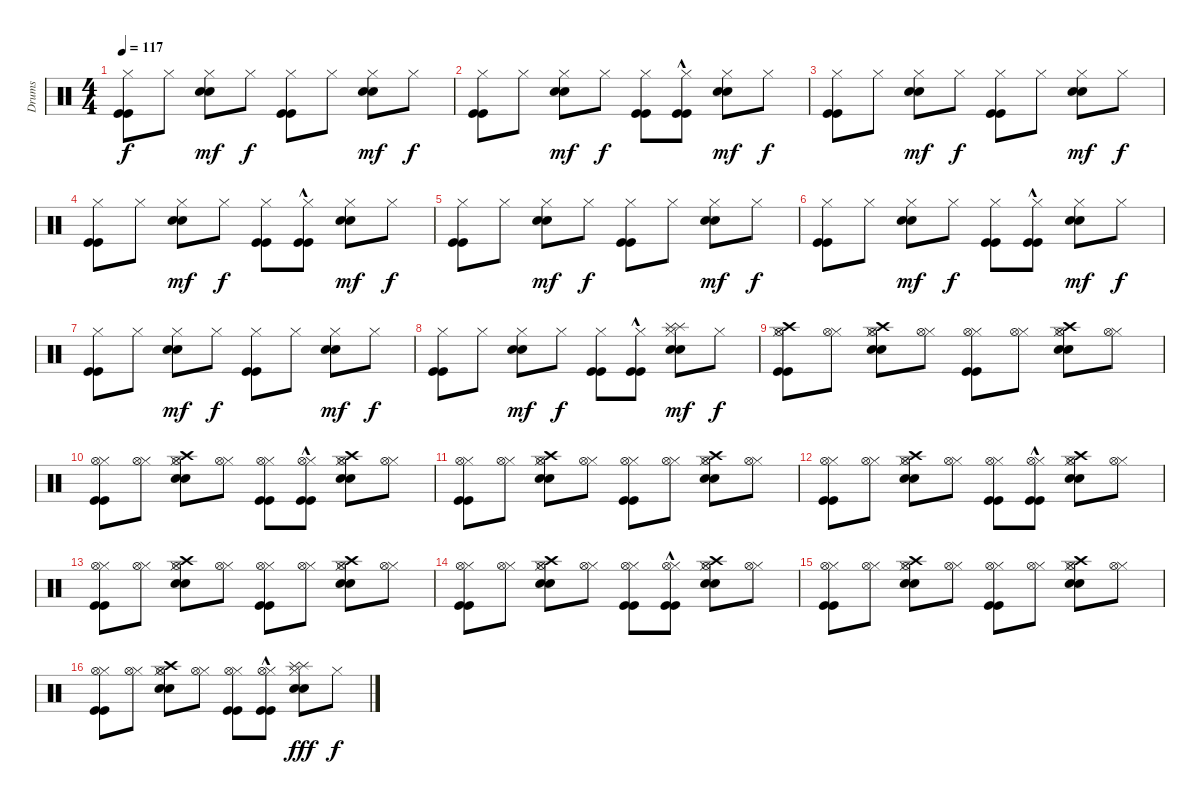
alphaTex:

\track ("Drums" "Drums") {instrument percussion}
\staff {score}
\articulation defaults
\ts (4 4)
\tempo 117
\clef neutral
\ks c
("Kick (hit)" "Kick (hit)" "Hi-Hat (closed)").8{dy f} "Hi-Hat (closed)".8 ("Snare (hit) 2" "Snare (hit) 2" "Hi-Hat (closed)").8{dy mf} "Hi-Hat (closed)".8{dy f} ("Kick (hit)" "Kick (hit)" "Hi-Hat (closed)").8 "Hi-Hat (closed)".8 ("Snare (hit) 2" "Snare (hit) 2" "Hi-Hat (closed)").8{dy mf} "Hi-Hat (closed)".8{dy f} |
("Kick (hit)" "Kick (hit)" "Hi-Hat (closed)").8 "Hi-Hat (closed)".8 ("Snare (hit) 2" "Snare (hit) 2" "Hi-Hat (closed)").8{dy mf} "Hi-Hat (closed)".8{dy f} ("Kick (hit)" "Kick (hit)" "Hi-Hat (closed)").8 ("Kick (hit)"{hac} "Kick (hit)"{hac} "Hi-Hat (closed)").8 ("Snare (hit) 2" "Snare (hit) 2" "Hi-Hat (closed)").8{dy mf} "Hi-Hat (closed)".8{dy f} |
("Kick (hit)" "Kick (hit)" "Hi-Hat (closed)").8 "Hi-Hat (closed)".8 ("Snare (hit) 2" "Snare (hit) 2" "Hi-Hat (closed)").8{dy mf} "Hi-Hat (closed)".8{dy f} ("Kick (hit)" "Kick (hit)" "Hi-Hat (closed)").8 "Hi-Hat (closed)".8 ("Snare (hit) 2" "Snare (hit) 2" "Hi-Hat (closed)").8{dy mf} "Hi-Hat (closed)".8{dy f} |
("Kick (hit)" "Kick (hit)" "Hi-Hat (closed)").8 "Hi-Hat (closed)".8 ("Snare (hit) 2" "Snare (hit) 2" "Hi-Hat (closed)").8{dy mf} "Hi-Hat (closed)".8{dy f} ("Kick (hit)" "Kick (hit)" "Hi-Hat (closed)").8 ("Kick (hit)"{hac} "Kick (hit)"{hac} "Hi-Hat (closed)").8 ("Snare (hit) 2" "Snare (hit) 2" "Hi-Hat (closed)").8{dy mf} "Hi-Hat (closed)".8{dy f} |
("Kick (hit)" "Kick (hit)" "Hi-Hat (closed)").8 "Hi-Hat (closed)".8 ("Snare (hit) 2" "Snare (hit) 2" "Hi-Hat (closed)").8{dy mf} "Hi-Hat (closed)".8{dy f} ("Kick (hit)" "Kick (hit)" "Hi-Hat (closed)").8 "Hi-Hat (closed)".8 ("Snare (hit) 2" "Snare (hit) 2" "Hi-Hat (closed)").8{dy mf} "Hi-Hat (closed)".8{dy f} |
("Kick (hit)" "Kick (hit)" "Hi-Hat (closed)").8 "Hi-Hat (closed)".8 ("Snare (hit) 2" "Snare (hit) 2" "Hi-Hat (closed)").8{dy mf} "Hi-Hat (closed)".8{dy f} ("Kick (hit)" "Kick (hit)" "Hi-Hat (closed)").8 ("Kick (hit)"{hac} "Kick (hit)"{hac} "Hi-Hat (closed)").8 ("Snare (hit) 2" "Snare (hit) 2" "Hi-Hat (closed)").8{dy mf} "Hi-Hat (closed)".8{dy f} |
("Kick (hit)" "Kick (hit)" "Hi-Hat (closed)").8 "Hi-Hat (closed)".8 ("Snare (hit) 2" "Snare (hit) 2" "Hi-Hat (closed)").8{dy mf} "Hi-Hat (closed)".8{dy f} ("Kick (hit)" "Kick (hit)" "Hi-Hat (closed)").8 "Hi-Hat (closed)".8 ("Snare (hit) 2" "Snare (hit) 2" "Hi-Hat (closed)").8{dy mf} "Hi-Hat (closed)".8{dy f} |
("Kick (hit)" "Kick (hit)" "Hi-Hat (closed)").8 "Hi-Hat (closed)".8 ("Snare (hit) 2" "Snare (hit) 2" "Hi-Hat (closed)").8{dy mf} "Hi-Hat (closed)".8{dy f} ("Kick (hit)" "Kick (hit)" "Hi-Hat (closed)").8 ("Kick (hit)"{hac} "Kick (hit)"{hac} "Hi-Hat (closed)").8 ("Snare (hit) 2" "Snare (hit) 2" "Hi-Hat (closed)" "Splash (hit)" "Splash (hit)").8{dy mf} "Hi-Hat (closed)".8{dy f} |
("Kick (hit)" "Kick (hit)" "Hi-Hat (closed)" "Hi-Hat (open)" "Crash high (hit)").8 ("Hi-Hat (closed)" "Hi-Hat (open)").8 ("Snare (hit) 2" "Snare (hit) 2" "Hi-Hat (closed)" "Hi-Hat (open)" "Crash high (hit)").8 ("Hi-Hat (closed)" "Hi-Hat (open)").8 ("Kick (hit)" "Kick (hit)" "Hi-Hat (closed)" "Hi-Hat (open)").8 ("Hi-Hat (closed)" "Hi-Hat (open)").8 ("Snare (hit) 2" "Snare (hit) 2" "Hi-Hat (closed)" "Hi-Hat (open)" "Crash high (hit)").8 ("Hi-Hat (closed)" "Hi-Hat (open)").8 |
("Kick (hit)" "Kick (hit)" "Hi-Hat (closed)" "Hi-Hat (open)").8 ("Hi-Hat (closed)" "Hi-Hat (open)").8 ("Snare (hit) 2" "Snare (hit) 2" "Hi-Hat (closed)" "Hi-Hat (open)" "Crash high (hit)").8 ("Hi-Hat (closed)" "Hi-Hat (open)").8 ("Kick (hit)" "Kick (hit)" "Hi-Hat (closed)" "Hi-Hat (open)").8 ("Kick (hit)"{hac} "Kick (hit)"{hac} "Hi-Hat (closed)" "Hi-Hat (open)").8 ("Snare (hit) 2" "Snare (hit) 2" "Hi-Hat (closed)" "Hi-Hat (open)" "Crash high (hit)").8 ("Hi-Hat (closed)" "Hi-Hat (open)").8 |
("Kick (hit)" "Kick (hit)" "Hi-Hat (closed)" "Hi-Hat (open)").8 ("Hi-Hat (closed)" "Hi-Hat (open)").8 ("Snare (hit) 2" "Snare (hit) 2" "Hi-Hat (closed)" "Hi-Hat (open)" "Crash high (hit)").8 ("Hi-Hat (closed)" "Hi-Hat (open)").8 ("Kick (hit)" "Kick (hit)" "Hi-Hat (closed)" "Hi-Hat (open)").8 ("Hi-Hat (closed)" "Hi-Hat (open)").8 ("Snare (hit) 2" "Snare (hit) 2" "Hi-Hat (closed)" "Hi-Hat (open)" "Crash high (hit)").8 ("Hi-Hat (closed)" "Hi-Hat (open)").8 |
("Kick (hit)" "Kick (hit)" "Hi-Hat (closed)" "Hi-Hat (open)").8 ("Hi-Hat (closed)" "Hi-Hat (open)").8 ("Snare (hit) 2" "Snare (hit) 2" "Hi-Hat (closed)" "Hi-Hat (open)" "Crash high (hit)").8 ("Hi-Hat (closed)" "Hi-Hat (open)").8 ("Kick (hit)" "Kick (hit)" "Hi-Hat (closed)" "Hi-Hat (open)").8 ("Kick (hit)"{hac} "Kick (hit)"{hac} "Hi-Hat (closed)" "Hi-Hat (open)").8 ("Snare (hit) 2" "Snare (hit) 2" "Hi-Hat (closed)" "Hi-Hat (open)" "Crash high (hit)").8 ("Hi-Hat (closed)" "Hi-Hat (open)").8 |
("Kick (hit)" "Kick (hit)" "Hi-Hat (closed)" "Hi-Hat (open)").8 ("Hi-Hat (closed)" "Hi-Hat (open)").8 ("Snare (hit) 2" "Snare (hit) 2" "Hi-Hat (closed)" "Hi-Hat (open)" "Crash high (hit)").8 ("Hi-Hat (closed)" "Hi-Hat (open)").8 ("Kick (hit)" "Kick (hit)" "Hi-Hat (closed)" "Hi-Hat (open)").8 ("Hi-Hat (closed)" "Hi-Hat (open)").8 ("Snare (hit) 2" "Snare (hit) 2" "Hi-Hat (closed)" "Hi-Hat (open)" "Crash high (hit)").8 ("Hi-Hat (closed)" "Hi-Hat (open)").8 |
("Kick (hit)" "Kick (hit)" "Hi-Hat (closed)" "Hi-Hat (open)").8 ("Hi-Hat (closed)" "Hi-Hat (open)").8 ("Snare (hit) 2" "Snare (hit) 2" "Hi-Hat (closed)" "Hi-Hat (open)" "Crash high (hit)").8 ("Hi-Hat (closed)" "Hi-Hat (open)").8 ("Kick (hit)" "Kick (hit)" "Hi-Hat (closed)" "Hi-Hat (open)").8 ("Kick (hit)"{hac} "Kick (hit)"{hac} "Hi-Hat (closed)" "Hi-Hat (open)").8 ("Snare (hit) 2" "Snare (hit) 2" "Hi-Hat (closed)" "Hi-Hat (open)" "Crash high (hit)").8 ("Hi-Hat (closed)" "Hi-Hat (open)").8 |
("Kick (hit)" "Kick (hit)" "Hi-Hat (closed)" "Hi-Hat (open)").8 ("Hi-Hat (closed)" "Hi-Hat (open)").8 ("Snare (hit) 2" "Snare (hit) 2" "Hi-Hat (closed)" "Hi-Hat (open)" "Crash high (hit)").8 ("Hi-Hat (closed)" "Hi-Hat (open)").8 ("Kick (hit)" "Kick (hit)" "Hi-Hat (closed)" "Hi-Hat (open)").8 ("Hi-Hat (closed)" "Hi-Hat (open)").8 ("Snare (hit) 2" "Snare (hit) 2" "Hi-Hat (closed)" "Hi-Hat (open)" "Crash high (hit)").8 ("Hi-Hat (closed)" "Hi-Hat (open)").8 |
("Kick (hit)" "Kick (hit)" "Hi-Hat (closed)" "Hi-Hat (open)").8 ("Hi-Hat (closed)" "Hi-Hat (open)").8 ("Snare (hit) 2" "Snare (hit) 2" "Hi-Hat (closed)" "Hi-Hat (open)" "Crash high (hit)").8 ("Hi-Hat (closed)" "Hi-Hat (open)").8 ("Kick (hit)" "Kick (hit)" "Hi-Hat (closed)" "Hi-Hat (open)").8 ("Kick (hit)"{hac} "Kick (hit)"{hac} "Hi-Hat (closed)" "Hi-Hat (open)").8 ("Snare (hit) 2" "Snare (hit) 2" "Hi-Hat (closed)" "Splash (hit)" "Splash (hit)").8{dy fff} "Hi-Hat (closed)".8{dy f}
